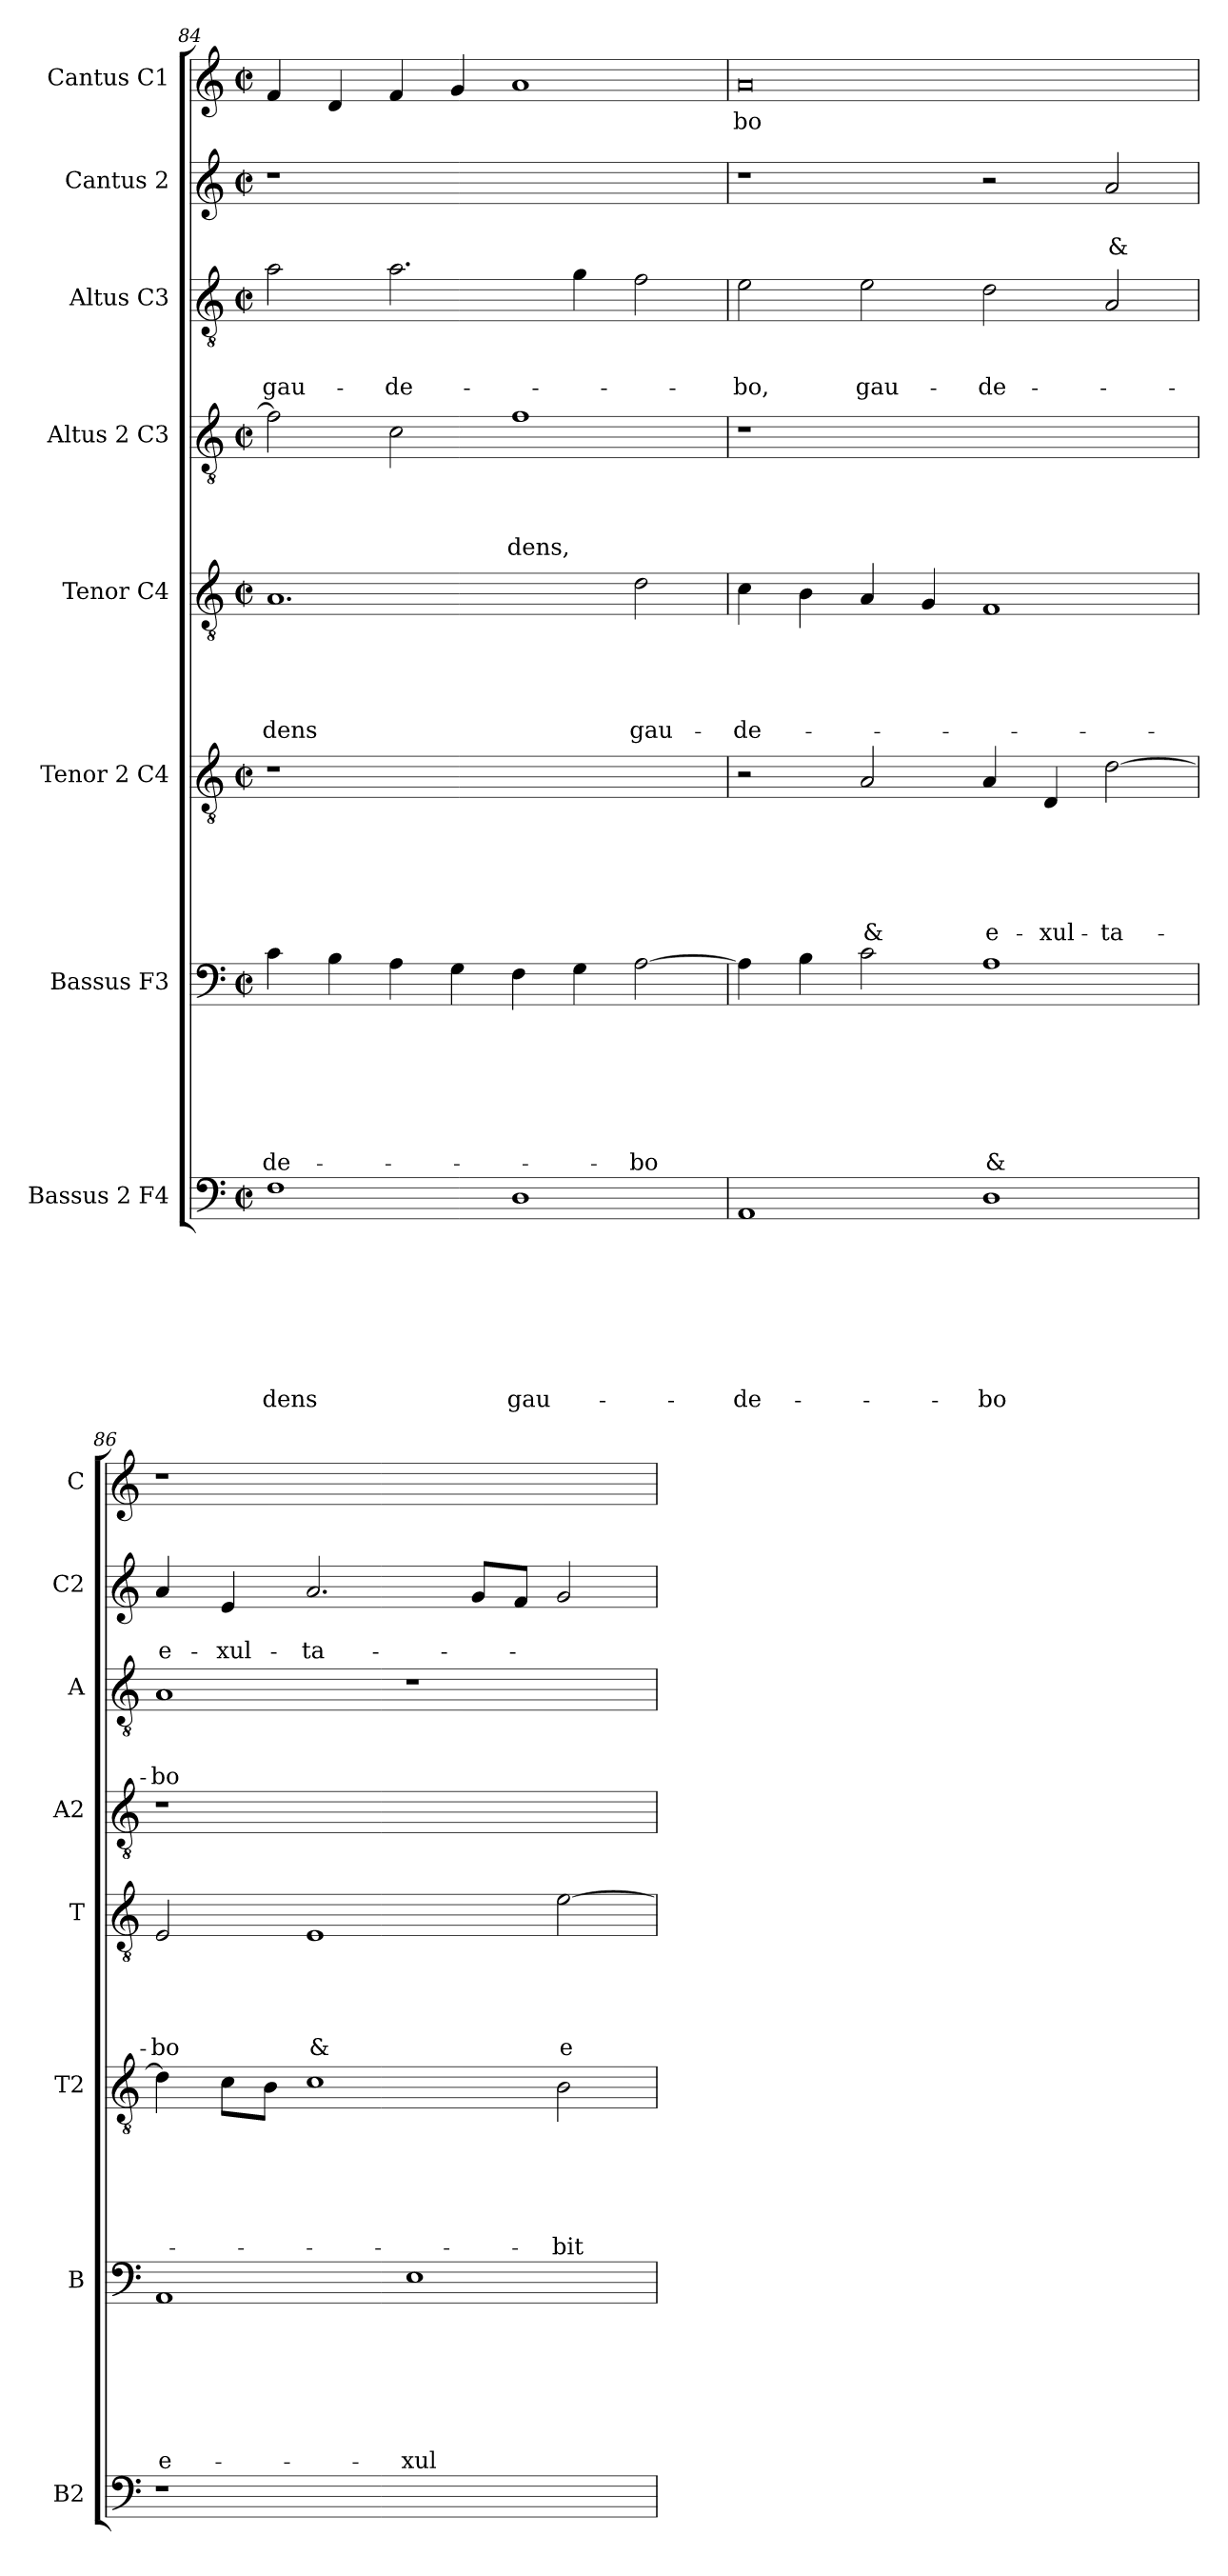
**kern	**text	**text	**text	**text	**text	**text	**text	**text	**kern	**text	**text	**text	**text	**text	**text	**text	**kern	**text	**text	**text	**text	**text	**text	**kern	**text	**text	**text	**text	**text	**kern	**text	**text	**text	**text	**kern	**text	**text	**text	**kern	**text	**text	**kern	**text
*part8	*part8	*part8	*part8	*part8	*part8	*part8	*part8	*part8	*part7	*part7	*part7	*part7	*part7	*part7	*part7	*part7	*part6	*part6	*part6	*part6	*part6	*part6	*part6	*part5	*part5	*part5	*part5	*part5	*part5	*part4	*part4	*part4	*part4	*part4	*part3	*part3	*part3	*part3	*part2	*part2	*part2	*part1	*part1
*staff8	*staff8	*staff8	*staff8	*staff8	*staff8	*staff8	*staff8	*staff8	*staff7	*staff7	*staff7	*staff7	*staff7	*staff7	*staff7	*staff7	*staff6	*staff6	*staff6	*staff6	*staff6	*staff6	*staff6	*staff5	*staff5	*staff5	*staff5	*staff5	*staff5	*staff4	*staff4	*staff4	*staff4	*staff4	*staff3	*staff3	*staff3	*staff3	*staff2	*staff2	*staff2	*staff1	*staff1
*I"Bassus 2 F4	*	*	*	*	*	*	*	*	*I"Bassus F3	*	*	*	*	*	*	*	*I"Tenor 2 C4	*	*	*	*	*	*	*I"Tenor C4	*	*	*	*	*	*I"Altus 2 C3	*	*	*	*	*I"Altus C3	*	*	*	*I"Cantus 2	*	*	*I"Cantus C1	*
*I'B2	*	*	*	*	*	*	*	*	*I'B	*	*	*	*	*	*	*	*I'T2	*	*	*	*	*	*	*I'T	*	*	*	*	*	*I'A2	*	*	*	*	*I'A	*	*	*	*I'C2	*	*	*I'C	*
*clefF4	*	*	*	*	*	*	*	*	*clefF4	*	*	*	*	*	*	*	*clefGv2	*	*	*	*	*	*	*clefGv2	*	*	*	*	*	*clefGv2	*	*	*	*	*clefGv2	*	*	*	*clefG2	*	*	*clefG2	*
*k[]	*	*	*	*	*	*	*	*	*k[]	*	*	*	*	*	*	*	*k[]	*	*	*	*	*	*	*k[]	*	*	*	*	*	*k[]	*	*	*	*	*k[]	*	*	*	*k[]	*	*	*k[]	*
*C:	*	*	*	*	*	*	*	*	*C:	*	*	*	*	*	*	*	*C:	*	*	*	*	*	*	*C:	*	*	*	*	*	*C:	*	*	*	*	*C:	*	*	*	*C:	*	*	*C:	*
*M2/2	*	*	*	*	*	*	*	*	*M2/2	*	*	*	*	*	*	*	*M2/2	*	*	*	*	*	*	*M2/2	*	*	*	*	*	*M2/2	*	*	*	*	*M2/2	*	*	*	*M2/2	*	*	*M2/2	*
*met(c|)	*	*	*	*	*	*	*	*	*met(c|)	*	*	*	*	*	*	*	*met(c|)	*	*	*	*	*	*	*met(c|)	*	*	*	*	*	*met(c|)	*	*	*	*	*met(c|)	*	*	*	*met(c|)	*	*	*met(c|)	*
=84	=84	=84	=84	=84	=84	=84	=84	=84	=84	=84	=84	=84	=84	=84	=84	=84	=84	=84	=84	=84	=84	=84	=84	=84	=84	=84	=84	=84	=84	=84	=84	=84	=84	=84	=84	=84	=84	=84	=84	=84	=84	=84	=84
!	!	!	!	!	!	!	!	!LO:LY:b	!	!	!	!	!	!	!	!LO:LY:b	!	!	!	!	!	!	!	!	!	!	!	!	!LO:LY:b	!	!	!	!	!	!	!	!	!LO:LY:b	!	!	!	!	!
1F	.	.	.	.	.	.	.	-dens	4c\	.	.	.	.	.	.	-de-	1r	.	.	.	.	.	.	1.A	.	.	.	.	-dens	2f\]	.	.	.	.	2a\	.	.	gau-	1r	.	.	4f/	.
.	.	.	.	.	.	.	.	.	4B\	.	.	.	.	.	.	.	.	.	.	.	.	.	.	.	.	.	.	.	.	.	.	.	.	.	.	.	.	.	.	.	.	4d/	.
!	!	!	!	!	!	!	!	!	!	!	!	!	!	!	!	!	!	!	!	!	!	!	!	!	!	!	!	!	!	!	!	!	!	!	!	!	!	!LO:LY:b	!	!	!	!	!
.	.	.	.	.	.	.	.	.	4A\	.	.	.	.	.	.	.	.	.	.	.	.	.	.	.	.	.	.	.	.	2c\	.	.	.	.	2.a\	.	.	-de-	.	.	.	4f/	.
.	.	.	.	.	.	.	.	.	4G\	.	.	.	.	.	.	.	.	.	.	.	.	.	.	.	.	.	.	.	.	.	.	.	.	.	.	.	.	.	.	.	.	4g/	.
!	!	!	!	!	!	!	!	!LO:LY:b	!	!	!	!	!	!	!	!	!	!	!	!	!	!	!	!	!	!	!	!	!	!	!	!	!	!LO:LY:b	!	!	!	!	!	!	!	!	!
1D	.	.	.	.	.	.	.	gau-	4F\	.	.	.	.	.	.	.	1ryy	.	.	.	.	.	.	.	.	.	.	.	.	1f	.	.	.	-dens,	.	.	.	.	1ryy	.	.	1a	.
.	.	.	.	.	.	.	.	.	4G\	.	.	.	.	.	.	.	.	.	.	.	.	.	.	.	.	.	.	.	.	.	.	.	.	.	4g\	.	.	.	.	.	.	.	.
!	!	!	!	!	!	!	!	!	!	!	!	!	!	!	!	!LO:LY:b	!	!	!	!	!	!	!	!	!	!	!	!	!LO:LY:b	!	!	!	!	!	!	!	!	!	!	!	!	!	!
.	.	.	.	.	.	.	.	.	[2A\	.	.	.	.	.	.	-bo	.	.	.	.	.	.	.	2d\	.	.	.	.	gau-	.	.	.	.	.	2f\	.	.	.	.	.	.	.	.
=85	=85	=85	=85	=85	=85	=85	=85	=85	=85	=85	=85	=85	=85	=85	=85	=85	=85	=85	=85	=85	=85	=85	=85	=85	=85	=85	=85	=85	=85	=85	=85	=85	=85	=85	=85	=85	=85	=85	=85	=85	=85	=85	=85
!	!	!	!	!	!	!	!	!LO:LY:b	!	!	!	!	!	!	!	!	!	!	!	!	!	!	!	!	!	!	!	!	!LO:LY:b	!	!	!	!	!	!	!	!	!LO:LY:b	!	!	!	!	!LO:LY:b
1AA	.	.	.	.	.	.	.	-de-	4A\]	.	.	.	.	.	.	.	2r	.	.	.	.	.	.	4c\	.	.	.	.	-de-	1r	.	.	.	.	2e\	.	.	-bo,	1r	.	.	0a	-bo
.	.	.	.	.	.	.	.	.	4B\	.	.	.	.	.	.	.	.	.	.	.	.	.	.	4B\	.	.	.	.	.	.	.	.	.	.	.	.	.	.	.	.	.	.	.
!	!	!	!	!	!	!	!	!	!	!	!	!	!	!	!	!	!	!	!	!	!	!	!LO:LY:b	!	!	!	!	!	!	!	!	!	!	!	!	!	!	!LO:LY:b	!	!	!	!	!
.	.	.	.	.	.	.	.	.	2c\	.	.	.	.	.	.	.	2A/	.	.	.	.	.	&	4A/	.	.	.	.	.	.	.	.	.	.	2e\	.	.	gau-	.	.	.	.	.
.	.	.	.	.	.	.	.	.	.	.	.	.	.	.	.	.	.	.	.	.	.	.	.	4G/	.	.	.	.	.	.	.	.	.	.	.	.	.	.	.	.	.	.	.
!	!	!	!	!	!	!	!	!LO:LY:b	!	!	!	!	!	!	!	!LO:LY:b	!	!	!	!	!	!	!LO:LY:b	!	!	!	!	!	!	!	!	!	!	!	!	!	!	!LO:LY:b	!	!	!	!	!
1D	.	.	.	.	.	.	.	-bo	1A	.	.	.	.	.	.	&	4A/	.	.	.	.	.	e-	1F	.	.	.	.	.	1ryy	.	.	.	.	2d\	.	.	-de-	2r	.	.	.	.
!	!	!	!	!	!	!	!	!	!	!	!	!	!	!	!	!	!	!	!	!	!	!	!LO:LY:b	!	!	!	!	!	!	!	!	!	!	!	!	!	!	!	!	!	!	!	!
.	.	.	.	.	.	.	.	.	.	.	.	.	.	.	.	.	4D/	.	.	.	.	.	-xul-	.	.	.	.	.	.	.	.	.	.	.	.	.	.	.	.	.	.	.	.
!	!	!	!	!	!	!	!	!	!	!	!	!	!	!	!	!	!	!	!	!	!	!	!LO:LY:b	!	!	!	!	!	!	!	!	!	!	!	!	!	!	!	!	!	!LO:LY:b	!	!
.	.	.	.	.	.	.	.	.	.	.	.	.	.	.	.	.	[2d\	.	.	.	.	.	-ta-	.	.	.	.	.	.	.	.	.	.	.	2A/	.	.	.	2a/	.	&	.	.
=86	=86	=86	=86	=86	=86	=86	=86	=86	=86	=86	=86	=86	=86	=86	=86	=86	=86	=86	=86	=86	=86	=86	=86	=86	=86	=86	=86	=86	=86	=86	=86	=86	=86	=86	=86	=86	=86	=86	=86	=86	=86	=86	=86
!	!	!	!	!	!	!	!	!	!	!	!	!	!	!	!	!LO:LY:b	!	!	!	!	!	!	!	!	!	!	!	!	!LO:LY:b	!	!	!	!	!	!	!	!	!LO:LY:b	!	!	!LO:LY:b	!	!
1r	.	.	.	.	.	.	.	.	1AA	.	.	.	.	.	.	e-	4d\]	.	.	.	.	.	.	2E/	.	.	.	.	-bo	1r	.	.	.	.	1A	.	.	-bo	4a/	.	e-	1r	.
!	!	!	!	!	!	!	!	!	!	!	!	!	!	!	!	!	!	!	!	!	!	!	!	!	!	!	!	!	!	!	!	!	!	!	!	!	!	!	!	!	!LO:LY:b	!	!
.	.	.	.	.	.	.	.	.	.	.	.	.	.	.	.	.	8c\L	.	.	.	.	.	.	.	.	.	.	.	.	.	.	.	.	.	.	.	.	.	4e/	.	-xul-	.	.
.	.	.	.	.	.	.	.	.	.	.	.	.	.	.	.	.	8B\J	.	.	.	.	.	.	.	.	.	.	.	.	.	.	.	.	.	.	.	.	.	.	.	.	.	.
!	!	!	!	!	!	!	!	!	!	!	!	!	!	!	!	!	!	!	!	!	!	!	!	!	!	!	!	!	!LO:LY:b	!	!	!	!	!	!	!	!	!	!	!	!LO:LY:b	!	!
.	.	.	.	.	.	.	.	.	.	.	.	.	.	.	.	.	1c	.	.	.	.	.	.	1E	.	.	.	.	&	.	.	.	.	.	.	.	.	.	2.a/	.	-ta-	.	.
!	!	!	!	!	!	!	!	!	!	!	!	!	!	!	!	!LO:LY:b	!	!	!	!	!	!	!	!	!	!	!	!	!	!	!	!	!	!	!	!	!	!	!	!	!	!	!
1ryy	.	.	.	.	.	.	.	.	1E	.	.	.	.	.	.	-xul-	.	.	.	.	.	.	.	.	.	.	.	.	.	1ryy	.	.	.	.	1r	.	.	.	.	.	.	1ryy	.
.	.	.	.	.	.	.	.	.	.	.	.	.	.	.	.	.	.	.	.	.	.	.	.	.	.	.	.	.	.	.	.	.	.	.	.	.	.	.	8g/L	.	.	.	.
.	.	.	.	.	.	.	.	.	.	.	.	.	.	.	.	.	.	.	.	.	.	.	.	.	.	.	.	.	.	.	.	.	.	.	.	.	.	.	8f/J	.	.	.	.
!	!	!	!	!	!	!	!	!	!	!	!	!	!	!	!	!	!	!	!	!	!	!	!LO:LY:b	!	!	!	!	!	!LO:LY:b	!	!	!	!	!	!	!	!	!	!	!	!	!	!
.	.	.	.	.	.	.	.	.	.	.	.	.	.	.	.	.	2B\	.	.	.	.	.	-bit	[2e\	.	.	.	.	e-	.	.	.	.	.	.	.	.	.	2g/	.	.	.	.
=	=	=	=	=	=	=	=	=	=	=	=	=	=	=	=	=	=	=	=	=	=	=	=	=	=	=	=	=	=	=	=	=	=	=	=	=	=	=	=	=	=	=	=
*-	*-	*-	*-	*-	*-	*-	*-	*-	*-	*-	*-	*-	*-	*-	*-	*-	*-	*-	*-	*-	*-	*-	*-	*-	*-	*-	*-	*-	*-	*-	*-	*-	*-	*-	*-	*-	*-	*-	*-	*-	*-	*-	*-
